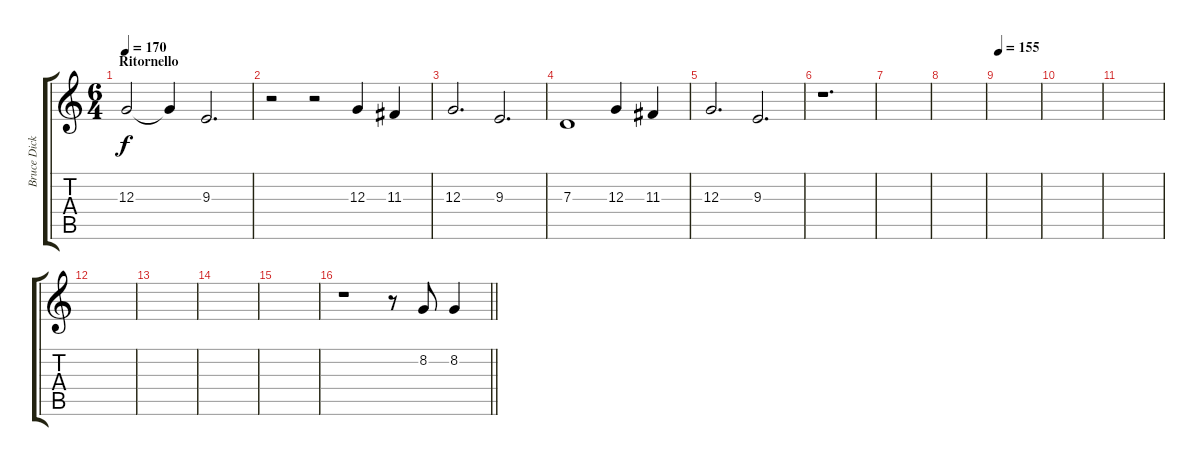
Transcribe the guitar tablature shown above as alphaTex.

\track ("Bruce Dickinson" "Bruce Dick") {instrument bassoon}
\staff {score tabs}
\tuning (E4 B3 G3 D3 A2 E2) {hide}
\ts (6 4)
\section ("" "Ritornello")
\tempo 170
\clef g2
\ks c
12.3.2{dy f} 12.3{t}.4 9.3.2{d} |
r.2 r.2 12.3.4 11.3.4 |
12.3.2{d} 9.3.2{d} |
7.3.1 12.3.4 11.3.4 |
12.3.2{d} 9.3.2{d} |
r.1{d} |
|
|
\tempo 155
|
|
|
|
|
|
|
\barLineRight lightlight
r.1 r.8 8.2.8 8.2.4
